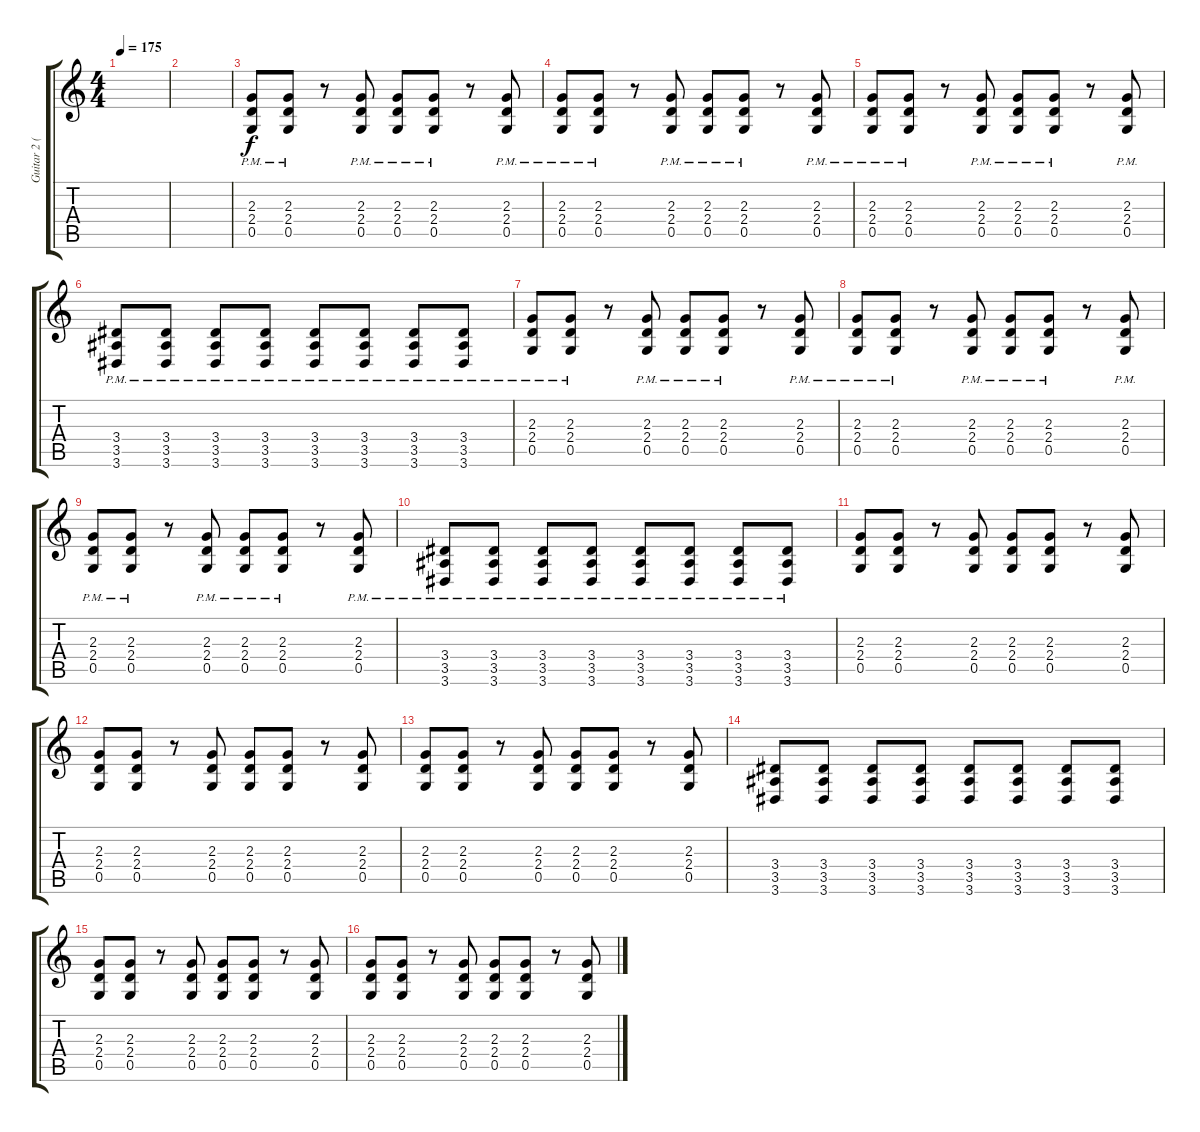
\track ("Guitar 2 (Distorted- Padget)" "Guitar 2 (") {instrument distortionguitar}
\staff {score tabs}
\tuning (D4 A3 F3 C3 G2 C2) {hide}
\ts (4 4)
\tempo 175
\clef g2
\ks c
|
|
(2.3{pm} 2.4{pm} 0.5{pm}).8 (2.3{pm} 2.4{pm} 0.5{pm}).8 r.8 (2.3{pm} 2.4{pm} 0.5{pm}).8 (2.3{pm} 2.4{pm} 0.5{pm}).8 (2.3{pm} 2.4{pm} 0.5{pm}).8 r.8 (2.3{pm} 2.4{pm} 0.5{pm}).8 |
(2.3{pm} 2.4{pm} 0.5{pm}).8 (2.3{pm} 2.4{pm} 0.5{pm}).8 r.8 (2.3{pm} 2.4{pm} 0.5{pm}).8 (2.3{pm} 2.4{pm} 0.5{pm}).8 (2.3{pm} 2.4{pm} 0.5{pm}).8 r.8 (2.3{pm} 2.4{pm} 0.5{pm}).8 |
(2.3{pm} 2.4{pm} 0.5{pm}).8 (2.3{pm} 2.4{pm} 0.5{pm}).8 r.8 (2.3{pm} 2.4{pm} 0.5{pm}).8 (2.3{pm} 2.4{pm} 0.5{pm}).8 (2.3{pm} 2.4{pm} 0.5{pm}).8 r.8 (2.3{pm} 2.4{pm} 0.5{pm}).8 |
(3.4{pm} 3.5{pm} 3.6).8 (3.4{pm} 3.5{pm} 3.6).8 (3.4{pm} 3.5{pm} 3.6).8 (3.4{pm} 3.5{pm} 3.6).8 (3.4{pm} 3.5{pm} 3.6).8 (3.4{pm} 3.5{pm} 3.6).8 (3.4{pm} 3.5{pm} 3.6).8 (3.4{pm} 3.5{pm} 3.6).8 |
(2.3{pm} 2.4{pm} 0.5{pm}).8 (2.3{pm} 2.4{pm} 0.5{pm}).8 r.8 (2.3{pm} 2.4{pm} 0.5{pm}).8 (2.3{pm} 2.4{pm} 0.5{pm}).8 (2.3{pm} 2.4{pm} 0.5{pm}).8 r.8 (2.3{pm} 2.4{pm} 0.5{pm}).8 |
(2.3{pm} 2.4{pm} 0.5{pm}).8 (2.3{pm} 2.4{pm} 0.5{pm}).8 r.8 (2.3{pm} 2.4{pm} 0.5{pm}).8 (2.3{pm} 2.4{pm} 0.5{pm}).8 (2.3{pm} 2.4{pm} 0.5{pm}).8 r.8 (2.3{pm} 2.4{pm} 0.5{pm}).8 |
(2.3{pm} 2.4{pm} 0.5{pm}).8 (2.3{pm} 2.4{pm} 0.5{pm}).8 r.8 (2.3{pm} 2.4{pm} 0.5{pm}).8 (2.3{pm} 2.4{pm} 0.5{pm}).8 (2.3{pm} 2.4{pm} 0.5{pm}).8 r.8 (2.3{pm} 2.4{pm} 0.5{pm}).8 |
(3.4{pm} 3.5{pm} 3.6).8 (3.4{pm} 3.5{pm} 3.6).8 (3.4{pm} 3.5{pm} 3.6).8 (3.4{pm} 3.5{pm} 3.6).8 (3.4{pm} 3.5{pm} 3.6).8 (3.4{pm} 3.5{pm} 3.6).8 (3.4{pm} 3.5{pm} 3.6).8 (3.4{pm} 3.5{pm} 3.6).8 |
(2.3 2.4 0.5).8 (2.3 2.4 0.5).8 r.8 (2.3 2.4 0.5).8 (2.3 2.4 0.5).8 (2.3 2.4 0.5).8 r.8 (2.3 2.4 0.5).8 |
(2.3 2.4 0.5).8 (2.3 2.4 0.5).8 r.8 (2.3 2.4 0.5).8 (2.3 2.4 0.5).8 (2.3 2.4 0.5).8 r.8 (2.3 2.4 0.5).8 |
(2.3 2.4 0.5).8 (2.3 2.4 0.5).8 r.8 (2.3 2.4 0.5).8 (2.3 2.4 0.5).8 (2.3 2.4 0.5).8 r.8 (2.3 2.4 0.5).8 |
(3.4 3.5 3.6).8 (3.4 3.5 3.6).8 (3.4 3.5 3.6).8 (3.4 3.5 3.6).8 (3.4 3.5 3.6).8 (3.4 3.5 3.6).8 (3.4 3.5 3.6).8 (3.4 3.5 3.6).8 |
(2.3 2.4 0.5).8 (2.3 2.4 0.5).8 r.8 (2.3 2.4 0.5).8 (2.3 2.4 0.5).8 (2.3 2.4 0.5).8 r.8 (2.3 2.4 0.5).8 |
(2.3 2.4 0.5).8 (2.3 2.4 0.5).8 r.8 (2.3 2.4 0.5).8 (2.3 2.4 0.5).8 (2.3 2.4 0.5).8 r.8 (2.3 2.4 0.5).8
